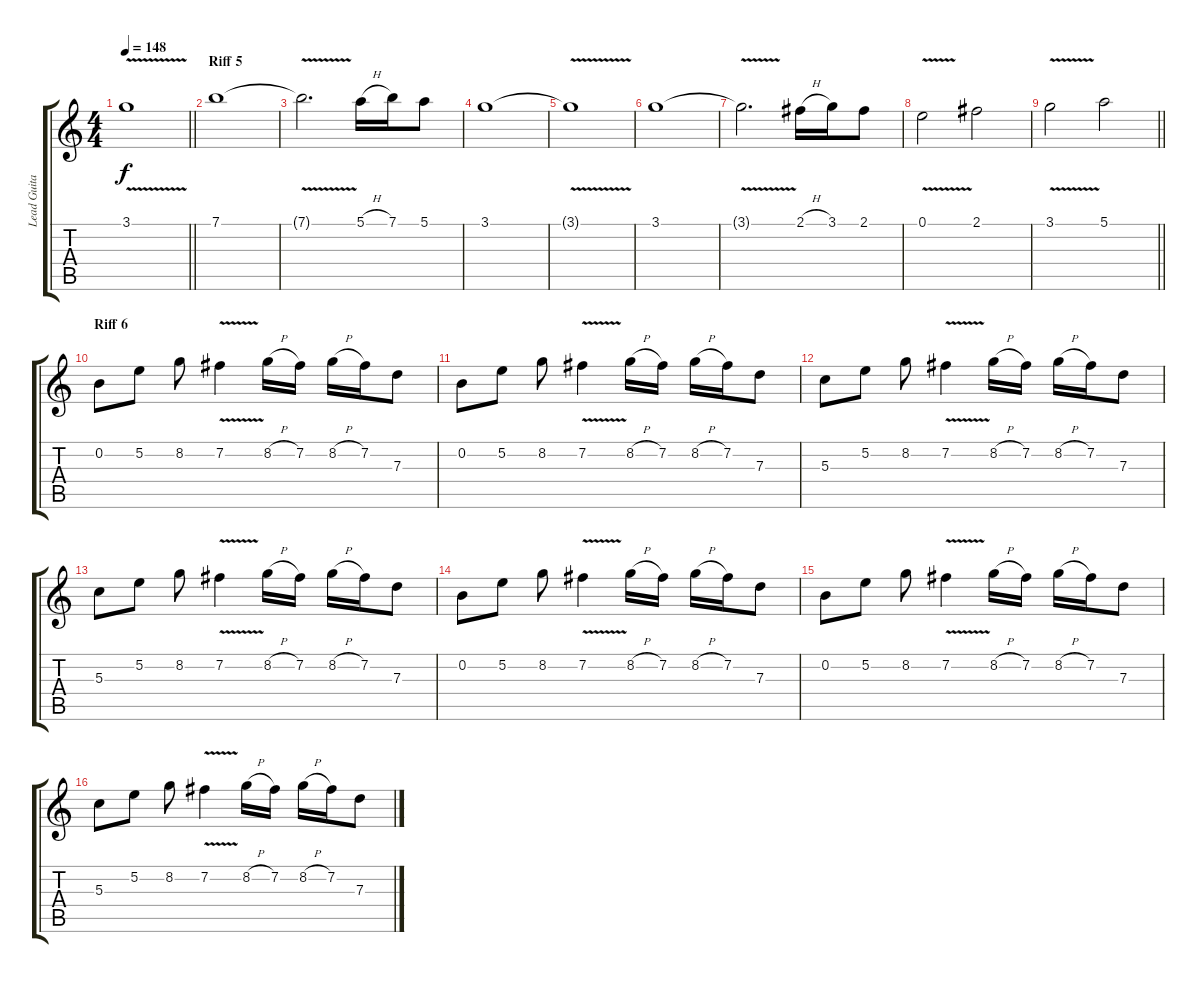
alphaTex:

\track ("Lead Guitar" "Lead Guita") {instrument distortionguitar}
\staff {score tabs}
\tuning (E4 B3 G3 D3 A2 E2) {hide}
\ts (4 4)
\tempo 148
\clef g2
\barLineRight lightlight
\ks c
3.1{v t}.1{dy f} |
\section ("" "Riff 5")
7.1.1 |
7.1{v t}.2{d} 5.1{h}.16 7.1.16 5.1.8 |
3.1.1 |
3.1{v t}.1 |
3.1.1 |
3.1{v t}.2{d} 2.1{h}.16 3.1.16 2.1.8 |
0.1{v}.2 2.1.2 |
\barLineRight lightlight
3.1{v}.2 5.1.2 |
\section ("" "Riff 6")
0.2.8{balance 8} 5.2.8 8.2.8 7.2{v}.4 8.2{h}.16 7.2.16 8.2{h}.16 7.2.16 7.3.8 |
0.2.8 5.2.8 8.2.8 7.2{v}.4 8.2{h}.16 7.2.16 8.2{h}.16 7.2.16 7.3.8 |
5.3.8 5.2.8 8.2.8 7.2{v}.4 8.2{h}.16 7.2.16 8.2{h}.16 7.2.16 7.3.8 |
5.3.8 5.2.8 8.2.8 7.2{v}.4 8.2{h}.16 7.2.16 8.2{h}.16 7.2.16 7.3.8 |
0.2.8 5.2.8 8.2.8 7.2{v}.4 8.2{h}.16 7.2.16 8.2{h}.16 7.2.16 7.3.8 |
0.2.8 5.2.8 8.2.8 7.2{v}.4 8.2{h}.16 7.2.16 8.2{h}.16 7.2.16 7.3.8 |
5.3.8 5.2.8 8.2.8 7.2{v}.4 8.2{h}.16 7.2.16 8.2{h}.16 7.2.16 7.3.8
